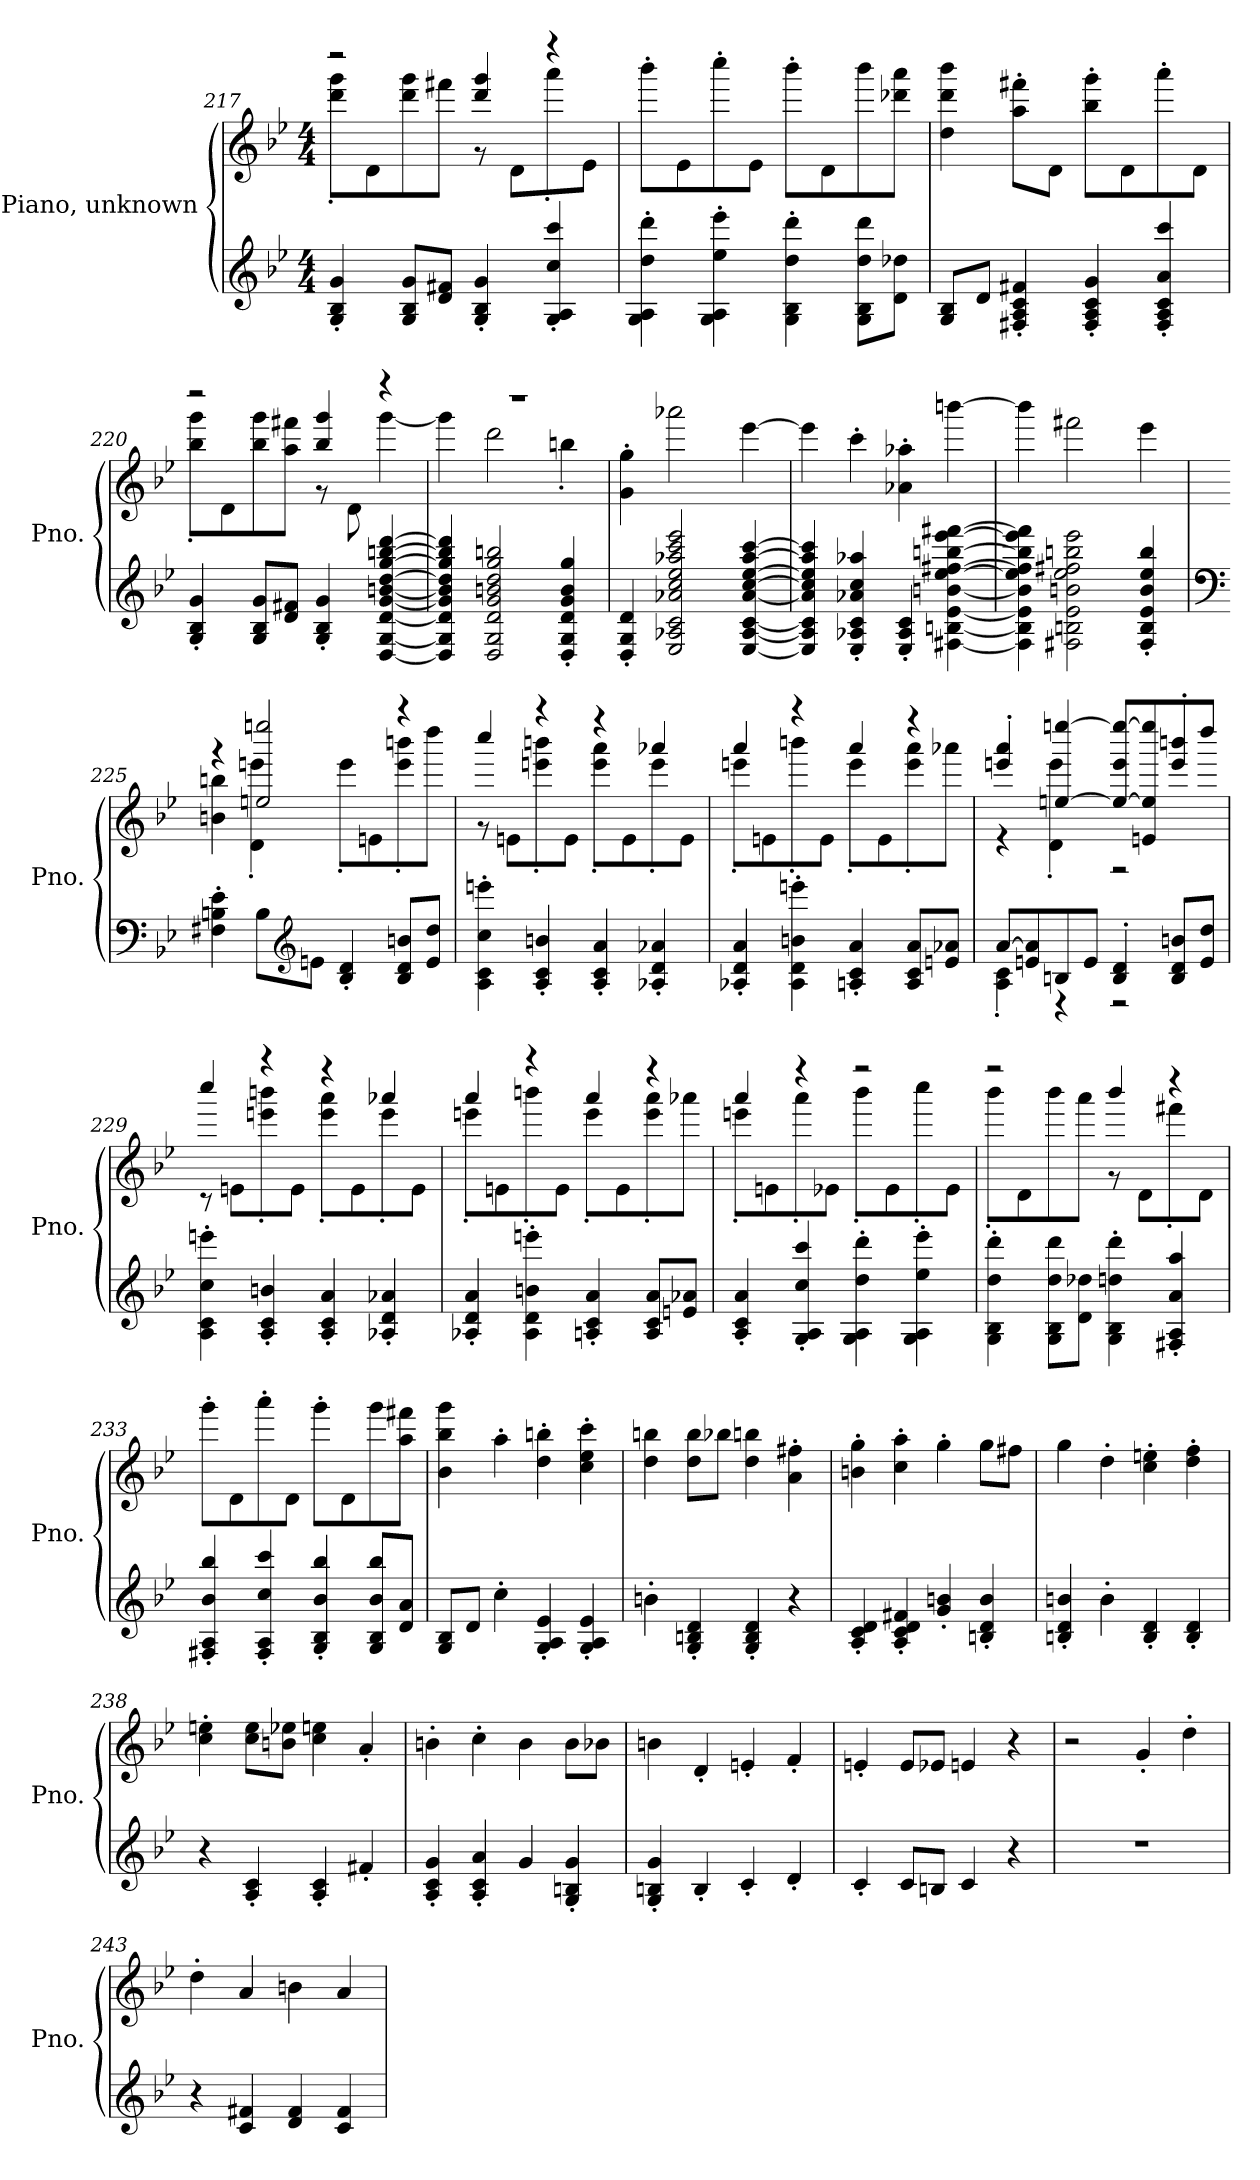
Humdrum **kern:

**kern	**kern
*part1	*part1
*staff2	*staff1
*I"Piano, unknown	*
*I'Pno.	*
*clefG2	*clefG2
*k[b-e-]	*k[b-e-]
*M4/4	*M4/4
=217	=217
*	*^
4G/' 4B-/' 4g/'	2r	8ddd\' 8ggg\'L
.	.	8d\
8G/ 8B-/ 8g/L	.	8ddd\ 8ggg\
8d/ 8f#X/J	.	8fff#X\J
4G/' 4B-/' 4g/'	4ddd/ 4ggg/	8r
.	.	8d\L
4G/' 4A/' 4cc/' 4ccc/'	4r	8aaa'\
.	.	8e-\J
*	*v	*v
!!LO:LB:g=z
=218	=218
4G\' 4A\' 4dd\' 4ddd\'	8bbb-'\L
.	8e-\
4G\' 4A\' 4ee-\' 4eee-\'	8cccc'\
.	8e-\J
4G\' 4B-\' 4dd\' 4ddd\'	8bbb-'\L
.	8d\
8G\ 8B-\ 8dd\ 8ddd\L	8bbb-\
8d\ 8dd-X\J	8ddd-X\ 8aaa\J
=219	=219
8G/ 8B-/L	4dd\ 4ddd\ 4bbb-\
8d/J	.
4F#X/' 4A/' 4c/' 4f#X/'	8aa\' 8fff#X\'L
.	8d\J
4F#/' 4A/' 4c/' 4g/'	8bb-\' 8ggg\'L
.	8d\
4F#/' 4A/' 4c/' 4a/' 4ccc/'	8aaa'\
.	8d\J
=220	=220
*	*^
4G/' 4B-/' 4g/'	2r	8bb-\' 8ggg\'L
.	.	8d\
8G/ 8B-/ 8g/L	.	8bb-\ 8ggg\
8d/ 8f#X/J	.	8aa\ 8fff#X\J
4G/' 4B-/' 4g/'	4bb-/ 4ggg/	8r
.	.	8d\
[4D/ [4G/ [4d/ [4g/ [4bn/ [4dd/ [4gg/ [4bbn/ [4ddd/	4r	[4ggg\
=221	=221	=221
4D/] 4G/] 4d/] 4g/] 4b/] 4dd/] 4gg/] 4bb/] 4ddd/]	1r	4ggg\]
2D/ 2G/ 2d/ 2g/ 2bn/ 2dd/ 2gg/ 2bbn/	.	2ddd\
4D/' 4G/' 4d/' 4g/' 4b/' 4gg/'	.	4bbn'\
*	*v	*v
=222	=222
4D/' 4G/' 4d/'	4g\' 4gg\'
2E-/ 2A-X/ 2c/ 2a-X/ 2cc/ 2ee-/ 2aa-X/ 2ccc/ 2eee-/	2aaa-X\
[4E-/ [4A-/ [4c/ [4a-/ [4cc/ [4ee-/ [4aa-/ [4ccc/	[4eee-\
!!LO:LB:g=z
=223	=223
4E-/] 4A-/] 4c/] 4a-/] 4cc/] 4ee-/] 4aa-/] 4ccc/]	4eee-\]
4E-/' 4A-X/' 4c/' 4a-X/' 4cc/' 4aa-X/'	4ccc'\
4E-/' 4A-/' 4c/'	4a-X\' 4aa-X\'
[4F#X\ [4Bn\ [4e-\ [4bn\ [4ee-\ [4ff#X\ [4bbn\ [4eee-\ [4fff#X\	[4bbbn\
=224	=224
4F#\] 4B\] 4e-\] 4b\] 4ee-\] 4ff#\] 4bb\] 4eee-\] 4fff#\]	4bbb\]
2F#X\ 2Bn\ 2e-\ 2bn\ 2ee-\ 2ff#X\ 2bbn\ 2eee-\	2fff#X\
4F#/' 4B/' 4e-/' 4b/' 4ee-/' 4bb/'	4eee-\
=225	=225
*clefF4	*
*	*^
4F#X\' 4Bn\' 4e-\'	4r	4bn\ 4bbn\
8B\L	2een/ 2eeeen/	4d\' 4eeen\'
*clefG2	*	*
8en\J	.	.
4B/' 4d/'	.	8eee'\L
.	.	8en\
8B/ 8d/ 8bn/L	4r	8eee\' 8bbbn\'
8e/ 8dd/J	.	8dddd\J
=226	=226	=226
4A\' 4c\' 4cc\' 4eeen\'	4cccc/	8r
.	.	8en\L
4A/' 4c/' 4bn/'	4r	8eeen\' 8bbbn\'
.	.	8e\J
4A/' 4c/' 4a/'	4r	8eee\' 8aaa\'L
.	.	8e\
4A-X/' 4d/' 4a-X/'	4aaa-X/	8eee'\
.	.	8e\J
!!LO:LB:g=z	!!
=227	=227	=227
4A-X/' 4d/' 4a/'	4aaa/	8eeen'\L
.	.	8en\
4A-\' 4d\' 4bn\' 4eeen\'	4r	8bbbn'\
.	.	8e\J
4An/' 4c/' 4a/'	4aaa/	8eee'\L
.	.	8e\
8A/ 8c/ 8a/L	4r	8eee\' 8aaa\'
8en/ 8a-X/J	.	8aaa-X\J
=228	=228	=228
*^	*	*
[8a/L	4A\' 4c\'	4eeen/' 4aaa/'	4r
8en/ 8a/]	.	.	.
8Bn/	4r	[4een/ [4eeeen/	4d\' 4eee\'
8e/J	.	.	.
4B/' 4d/'	2r	8ee/_ 8eee/ 8eeee/_L	2r
.	.	8en/ 8ee/] 8eeee/]	.
8B/ 8d/ 8bn/L	.	8eee/' 8bbbn/'	.
8e/ 8dd/J	.	8dddd/J	.
*v	*v	*	*
=229	=229	=229
4A\' 4c\' 4cc\' 4eeen\'	4cccc/	8r
.	.	8en\L
4A/' 4c/' 4bn/'	4r	8eeen\' 8bbbn\'
.	.	8e\J
4A/' 4c/' 4a/'	4r	8eee\' 8aaa\'L
.	.	8e\
4A-X/' 4d/' 4a-X/'	4aaa-X/	8eee'\
.	.	8e\J
!!LO:LB:g=z	!!
=230	=230	=230
4A-X/' 4d/' 4a/'	4aaa/	8eeen'\L
.	.	8en\
4A-\' 4d\' 4bn\' 4eeen\'	4r	8bbbn'\
.	.	8e\J
4An/' 4c/' 4a/'	4aaa/	8eee'\L
.	.	8e\
8A/ 8c/ 8a/L	4r	8eee\' 8aaa\'
8en/ 8a-X/J	.	8aaa-X\J
=231	=231	=231
4A/' 4c/' 4a/'	4aaa/	8eeen'\L
.	.	8en\
4G/' 4A/' 4cc/' 4ccc/'	4r	8aaa'\
.	.	8e-X\J
4G\' 4A\' 4dd\' 4ddd\'	2r	8bbb-'\L
.	.	8e-\
4G\' 4A\' 4ee-\' 4eee-\'	.	8cccc'\
.	.	8e-\J
=232	=232	=232
4G\' 4B-\' 4dd\' 4ddd\'	2r	8bbb-'\L
.	.	8d\
8G\ 8B-\ 8dd\ 8ddd\L	.	8bbb-\
8d\ 8dd-X\J	.	8aaa\J
4G\' 4B-\' 4ddn\' 4ddd\'	4bbb-/	8r
.	.	8d\L
4F#X/' 4A/' 4a/' 4aa/'	4r	8fff#X'\
.	.	8d\J
*	*v	*v
=233	=233
4F#X/' 4A/' 4b-/' 4bb-/'	8ggg'\L
.	8d\
4F#/' 4A/' 4cc/' 4ccc/'	8aaa'\
.	8d\J
4G/' 4B-/' 4b-/' 4bb-/'	8ggg'\L
.	8d\
8G/ 8B-/ 8b-/ 8bb-/L	8ggg\
8d/ 8a/J	8aa\ 8fff#X\J
!!LO:LB:g=z
=234	=234
8G/ 8B-/L	4b-\ 4bb-\ 4ggg\
8d/J	.
4cc'\	4aa'\
4G/' 4A/' 4e-/'	4dd\' 4bbn\'
4G/' 4A/' 4e-/'	4cc\' 4ee-\' 4ccc\'
=235	=235
4bn'\	4dd\ 4bbn\
4G/' 4Bn/' 4d/'	8dd\ 8bb\L
.	8bb-X\J
4G/' 4B/' 4d/'	4dd\ 4bbn\
4r	4a\' 4ff#X\'
=236	=236
4A/' 4c/' 4d/'	4bn\' 4gg\'
4A/' 4c/' 4d/' 4f#X/'	4cc\' 4aa\'
4g/' 4bn/'	4gg'\
4Bn/' 4d/' 4b/'	8gg\L
.	8ff#X\J
=237	=237
4Bn/' 4d/' 4bn/'	4gg\
4b'\	4dd'\
4B/' 4d/'	4cc\' 4een\'
4B/' 4d/'	4dd\' 4ff\'
=238	=238
4r	4cc\' 4een\'
4A/' 4c/'	8cc\ 8ee\L
.	8bn\ 8ee-X\J
4A/' 4c/'	4cc\ 4een\
4f#X'/	4a'/
!!LO:PB:g=z
=239	=239
4A/' 4c/' 4g/'	4bn'\
4A/' 4c/' 4a/'	4cc'\
4g/	4b\
4G/' 4Bn/' 4g/'	8b\L
.	8b-X\J
=240	=240
4G/' 4Bn/' 4g/'	4bn\
4B'/	4d'/
4c'/	4en'/
4d'/	4f'/
=241	=241
4c'/	4en'/
8c/L	8e/L
8Bn/J	8e-X/J
4c/	4en/
4r	4r
=242	=242
1r	2r
.	4g'/
.	4dd'\
=243	=243
4r	4dd'\
4c/ 4f#X/	4a/
4d/ 4f#/	4bn\
4c/ 4f#/	4a/
=	=
*-	*-
